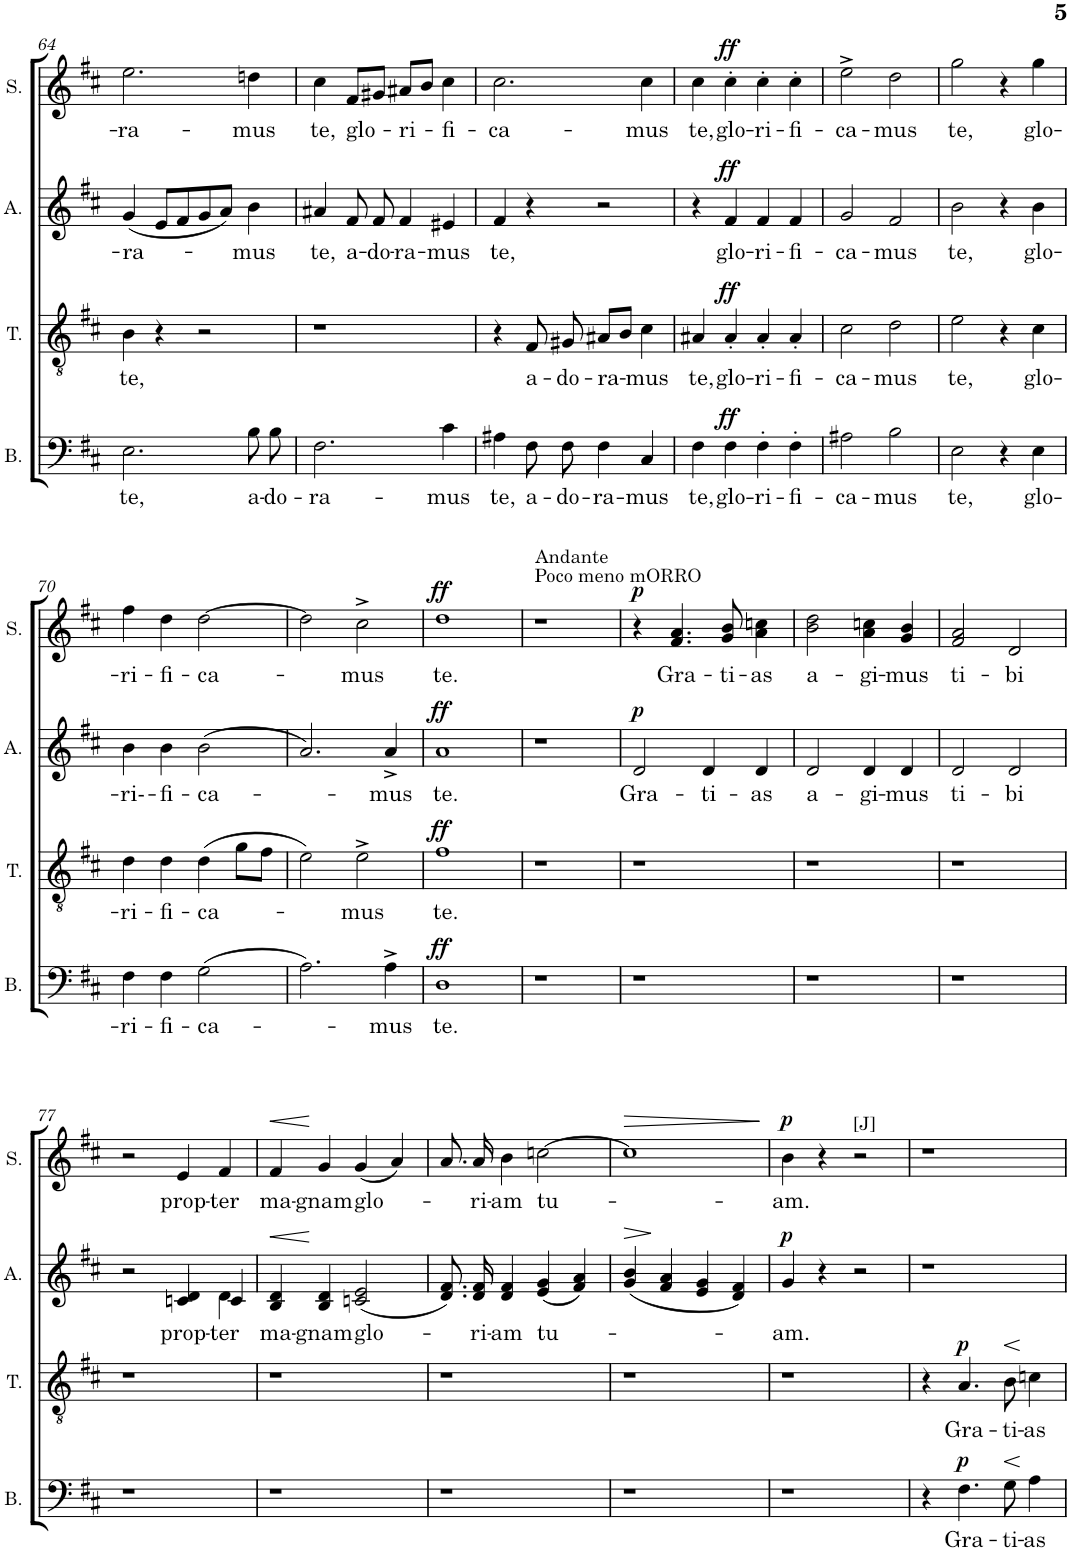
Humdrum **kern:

**kern	**text	**dynam	**kern	**text	**dynam	**kern	**text	**dynam	**kern	**text	**dynam
*part4	*part4	*part4	*part3	*part3	*part3	*part2	*part2	*part2	*part1	*part1	*part1
*staff4	*staff4	*staff4	*staff3	*staff3	*staff3	*staff2	*staff2	*staff2	*staff1	*staff1	*staff1
*I"Bass	*	*	*I"Tenor	*	*	*I"Alto	*	*	*I"Soprano	*	*
*I'B.	*	*	*I'T.	*	*	*I'A.	*	*	*I'S.	*	*
!!LO:PB:g=z
*clefF4	*	*	*clefGv2	*	*	*clefG2	*	*	*clefG2	*	*
*k[f#c#]	*	*	*k[f#c#]	*	*	*k[f#c#]	*	*	*k[f#c#]	*	*
*M4/4	*	*	*M4/4	*	*	*M4/4	*	*	*M4/4	*	*
*met(c)	*	*	*met(c)	*	*	*met(c)	*	*	*met(c)	*	*
=64	=64	=64	=64	=64	=64	=64	=64	=64	=64	=64	=64
!	!LO:LY:b	!	!	!LO:LY:b	!	!	!LO:LY:b	!	!	!LO:LY:b	!
2.E\	te,	.	4B\	te,	.	(4g/	-ra-	.	2.ee\	-ra-	.
.	.	.	4r	.	.	8e/L	.	.	.	.	.
.	.	.	.	.	.	8f#/	.	.	.	.	.
.	.	.	2r	.	.	8g/	.	.	.	.	.
.	.	.	.	.	.	8a/J)	.	.	.	.	.
!	!LO:LY:b	!	!	!	!	!	!LO:LY:b	!	!	!LO:LY:b	!
8B\L	a-	.	.	.	.	4b\	-mus	.	4ddn\	-mus	.
!	!LO:LY:b	!	!	!	!	!	!	!	!	!	!
8B\J	-do-	.	.	.	.	.	.	.	.	.	.
=65	=65	=65	=65	=65	=65	=65	=65	=65	=65	=65	=65
!	!LO:LY:b	!	!	!	!	!	!LO:LY:b	!	!	!LO:LY:b	!
2.F#\	-ra-	.	1r	.	.	4a#X/	te,	.	4cc#\	te,	.
!	!	!	!	!	!	!	!LO:LY:b	!	!	!LO:LY:b	!
.	.	.	.	.	.	8f#/	a-	.	8f#/L	glo-	.
!	!	!	!	!	!	!	!LO:LY:b	!	!	!	!
.	.	.	.	.	.	8f#/	-do-	.	8g#X/J	.	.
!	!	!	!	!	!	!	!LO:LY:b	!	!	!LO:LY:b	!
.	.	.	.	.	.	4f#/	-ra-	.	8a#X/L	-ri-	.
.	.	.	.	.	.	.	.	.	8b/J	.	.
!	!LO:LY:b	!	!	!	!	!	!LO:LY:b	!	!	!LO:LY:b	!
4c#\	-mus	.	.	.	.	4e#X/	-mus	.	4cc#\	-fi-	.
=66	=66	=66	=66	=66	=66	=66	=66	=66	=66	=66	=66
!	!LO:LY:b	!	!	!	!	!	!LO:LY:b	!	!	!LO:LY:b	!
4A#X\	te,	.	4r	.	.	4f#/	te,	.	2.cc#\	-ca-	.
!	!LO:LY:b	!	!	!LO:LY:b	!	!	!	!	!	!	!
8F#\L	a-	.	8F#/	a-	.	4r	.	.	.	.	.
!	!LO:LY:b	!	!	!LO:LY:b	!	!	!	!	!	!	!
8F#\J	-do-	.	8G#X/	-do-	.	.	.	.	.	.	.
!	!LO:LY:b	!	!	!LO:LY:b	!	!	!	!	!	!	!
4F#\	-ra-	.	8A#X/L	-ra-	.	2r	.	.	.	.	.
.	.	.	8B/J	.	.	.	.	.	.	.	.
!	!LO:LY:b	!	!	!LO:LY:b	!	!	!	!	!	!LO:LY:b	!
4C#/	-mus	.	4c#\	-mus	.	.	.	.	4cc#\	-mus	.
=67	=67	=67	=67	=67	=67	=67	=67	=67	=67	=67	=67
!	!LO:LY:b	!	!	!LO:LY:b	!	!	!	!	!	!LO:LY:b	!
4F#\	te,	.	4A#X/	te,	.	4r	.	.	4cc#\	te,	.
!	!LO:LY:b	!LO:DY:a	!	!LO:LY:b	!LO:DY:a	!	!LO:LY:b	!LO:DY:a	!	!LO:LY:b	!LO:DY:a
4F#\	glo-	ff	4A#'/	glo-	ff	4f#/	glo-	ff	4cc#'\	glo-	ff
!	!LO:LY:b	!	!	!LO:LY:b	!	!	!LO:LY:b	!	!	!LO:LY:b	!
4F#'\	-ri-	.	4A#'/	-ri-	.	4f#/	-ri-	.	4cc#'\	-ri-	.
!	!LO:LY:b	!	!	!LO:LY:b	!	!	!LO:LY:b	!	!	!LO:LY:b	!
4F#'\	-fi-	.	4A#'/	-fi-	.	4f#/	-fi-	.	4cc#'\	-fi-	.
=68	=68	=68	=68	=68	=68	=68	=68	=68	=68	=68	=68
!	!LO:LY:b	!	!	!LO:LY:b	!	!	!LO:LY:b	!	!	!LO:LY:b	!
2A#X\	-ca-	.	2c#\	-ca-	.	2g/	-ca-	.	2ee^\	-ca-	.
!	!LO:LY:b	!	!	!LO:LY:b	!	!	!LO:LY:b	!	!	!LO:LY:b	!
2B\	-mus	.	2d\	-mus	.	2f#/	-mus	.	2dd\	-mus	.
=69	=69	=69	=69	=69	=69	=69	=69	=69	=69	=69	=69
!	!LO:LY:b	!	!	!LO:LY:b	!	!	!LO:LY:b	!	!	!LO:LY:b	!
2E\	te,	.	2e\	te,	.	2b\	te,	.	2gg\	te,	.
4r	.	.	4r	.	.	4r	.	.	4r	.	.
!	!LO:LY:b	!	!	!LO:LY:b	!	!	!LO:LY:b	!	!	!LO:LY:b	!
4E\	glo-	.	4c#\	glo-	.	4b\	glo-	.	4gg\	glo-	.
!!LO:LB:g=z
=70	=70	=70	=70	=70	=70	=70	=70	=70	=70	=70	=70
!	!LO:LY:b	!	!	!LO:LY:b	!	!	!LO:LY:b	!	!	!LO:LY:b	!
4F#\	-ri-	.	4d\	-ri-	.	4b\	ri--	.	4ff#\	-ri-	.
!	!LO:LY:b	!	!	!LO:LY:b	!	!	!LO:LY:b	!	!	!LO:LY:b	!
4F#\	-fi-	.	4d\	-fi-	.	4b\	-fi-	.	4dd\	-fi-	.
!	!LO:LY:b	!	!	!LO:LY:b	!	!	!LO:LY:b	!	!	!LO:LY:b	!
(2G\	-ca-	.	(4d\	-ca-	.	(2b\	-ca-	.	[2dd\	-ca-	.
.	.	.	8g\L	.	.	.	.	.	.	.	.
.	.	.	8f#\J	.	.	.	.	.	.	.	.
=71	=71	=71	=71	=71	=71	=71	=71	=71	=71	=71	=71
2.A\)	.	.	2e\)	.	.	2.a/)	.	.	2dd\]	.	.
!	!	!	!	!LO:LY:b	!	!	!	!	!	!LO:LY:b	!
.	.	.	2e^\	-mus	.	.	.	.	2cc#^\	-mus	.
!	!LO:LY:b	!	!	!	!	!	!LO:LY:b	!	!	!	!
4A^\	-mus	.	.	.	.	4a^/	-mus	.	.	.	.
=72	=72	=72	=72	=72	=72	=72	=72	=72	=72	=72	=72
!	!LO:LY:b	!LO:DY:a	!	!LO:LY:b	!LO:DY:a	!	!LO:LY:b	!LO:DY:a	!	!LO:LY:b	!LO:DY:a
1D	te.	ff	1f#	te.	ff	1a	te.	ff	1dd	te.	ff
=73	=73	=73	=73	=73	=73	=73	=73	=73	=73	=73	=73
!	!	!	!	!	!	!	!	!	!LO:TX:a:t=Poco meno mORRO	!	!
!	!	!	!	!	!	!	!	!	!LO:TX:a:t=Andante	!	!
1r	.	.	1r	.	.	1r	.	.	1r	.	.
=74	=74	=74	=74	=74	=74	=74	=74	=74	=74	=74	=74
!	!	!	!	!	!	!	!LO:LY:b	!LO:DY:a	!	!	!LO:DY:a
1r	.	.	1r	.	.	2d/	Gra-	p	4r	.	p
!	!	!	!	!	!	!	!	!	!	!LO:LY:b	!
.	.	.	.	.	.	.	.	.	4.f#/ 4.a/	Gra-	.
!	!	!	!	!	!	!	!LO:LY:b	!	!	!	!
.	.	.	.	.	.	4d/	-ti-	.	.	.	.
!	!	!	!	!	!	!	!	!	!	!LO:LY:b	!
.	.	.	.	.	.	.	.	.	8g/ 8b/	-ti-	.
!	!	!	!	!	!	!	!LO:LY:b	!	!	!LO:LY:b	!
.	.	.	.	.	.	4d/	-as	.	4a\ 4ccn\	-as	.
=75	=75	=75	=75	=75	=75	=75	=75	=75	=75	=75	=75
!	!	!	!	!	!	!	!LO:LY:b	!	!	!LO:LY:b	!
1r	.	.	1r	.	.	2d/	a-	.	2b\ 2dd\	a-	.
!	!	!	!	!	!	!	!LO:LY:b	!	!	!LO:LY:b	!
.	.	.	.	.	.	4d/	-gi-	.	4a\ 4ccn\	-gi-	.
!	!	!	!	!	!	!	!LO:LY:b	!	!	!LO:LY:b	!
.	.	.	.	.	.	4d/	-mus	.	4g/ 4b/	-mus	.
=76	=76	=76	=76	=76	=76	=76	=76	=76	=76	=76	=76
!	!	!	!	!	!	!	!LO:LY:b	!	!	!LO:LY:b	!
1r	.	.	1r	.	.	2d/	ti-	.	2f#/ 2a/	ti-	.
!	!	!	!	!	!	!	!LO:LY:b	!	!	!LO:LY:b	!
.	.	.	.	.	.	2d/	-bi	.	2d/	-bi	.
!!LO:LB:g=z
=77	=77	=77	=77	=77	=77	=77	=77	=77	=77	=77	=77
*	*	*	*	*	*	*^	*	*	*	*	*
1r	.	.	1r	.	.	2r	2ryy	.	.	2r	.	.
!	!	!	!	!	!	!	!	!LO:LY:b	!	!	!LO:LY:b	!
.	.	.	.	.	.	4cn/	4d/	prop-	.	4e/	prop-	.
!	!	!	!	!	!	!	!	!LO:LY:b	!	!	!LO:LY:b	!
.	.	.	.	.	.	4c/	4d\	-ter	.	4f#/	-ter	.
=78	=78	=78	=78	=78	=78	=78	=78	=78	=78	=78	=78	=78
!	!	!	!	!	!	!	!	!LO:LY:b	!LO:HP:b	!	!LO:LY:b	!LO:HP:b
*	*	*	*	*	*	*v	*v	*	*	*	*	*
1r	.	.	1r	.	.	4B/ 4d/	ma-	<	4f#/	ma-	<
!	!	!	!	!	!	!	!LO:LY:b	!	!	!LO:LY:b	!
.	.	.	.	.	.	4B/ 4d/	-gnam	[	4g/	-gnam	[
!	!	!	!	!	!	!	!LO:LY:b	!	!	!LO:LY:b	!
.	.	.	.	.	.	(2cn/ 2e/	glo-	.	(4g/	glo-	.
.	.	.	.	.	.	.	.	.	4a/)	.	.
=79	=79	=79	=79	=79	=79	=79	=79	=79	=79	=79	=79
1r	.	.	1r	.	.	8.d/ 8.f#/)	.	.	8.a/	.	.
!	!	!	!	!	!	!	!LO:LY:b	!	!	!LO:LY:b	!
.	.	.	.	.	.	16d/ 16f#/	-ri-	.	16a/	-ri-	.
!	!	!	!	!	!	!	!LO:LY:b	!	!	!LO:LY:b	!
.	.	.	.	.	.	4d/ 4f#/	-am	.	4b\	-am	.
!	!	!	!	!	!	!	!LO:LY:b	!	!	!LO:LY:b	!
.	.	.	.	.	.	(4e/ 4g/	tu-	.	[2ccn\	tu-	.
.	.	.	.	.	.	4f#/ 4a/)	.	.	.	.	.
=80	=80	=80	=80	=80	=80	=80	=80	=80	=80	=80	=80
!	!	!	!	!	!	!	!	!LO:HP:b	!	!	!LO:HP:b
1r	.	.	1r	.	.	(4g/ 4b/	.	>	1cc]	.	>
.	.	.	.	.	.	4f#/ 4a/	.	]	.	.	.
.	.	.	.	.	.	4e/ 4g/	.	.	.	.	.
.	.	.	.	.	.	4d/ 4f#/)	.	.	.	.	.
.	.	.	.	.	.	.	.	.	.	.	]
=81	=81	=81	=81	=81	=81	=81	=81	=81	=81	=81	=81
!	!	!	!	!	!	!	!LO:LY:b	!LO:DY:a	!	!LO:LY:b	!LO:DY:a
1r	.	.	1r	.	.	4g/	-am.	p	4b\	-am.	p
.	.	.	.	.	.	4r	.	.	4r	.	.
!	!	!	!	!	!	!	!	!	!LO:TX:a:t=[J]	!	!
.	.	.	.	.	.	2r	.	.	2r	.	.
=82	=82	=82	=82	=82	=82	=82	=82	=82	=82	=82	=82
4r	.	.	4r	.	.	1r	.	.	1r	.	.
!	!LO:LY:b	!LO:DY:a	!	!LO:LY:b	!LO:DY:a	!	!	!	!	!	!
4.F#\	Gra-	p	4.A/	Gra-	p	.	.	.	.	.	.
!	!LO:LY:b	!LO:HP:b	!	!LO:LY:b	!LO:HP:b	!	!	!	!	!	!
8G\	-ti-	<	8B\	-ti-	<	.	.	.	.	.	.
!	!LO:LY:b	!	!	!LO:LY:b	!	!	!	!	!	!	!
4A\	-as	[	4cn\	-as	[	.	.	.	.	.	.
=	=	=	=	=	=	=	=	=	=	=	=
*-	*-	*-	*-	*-	*-	*-	*-	*-	*-	*-	*-
